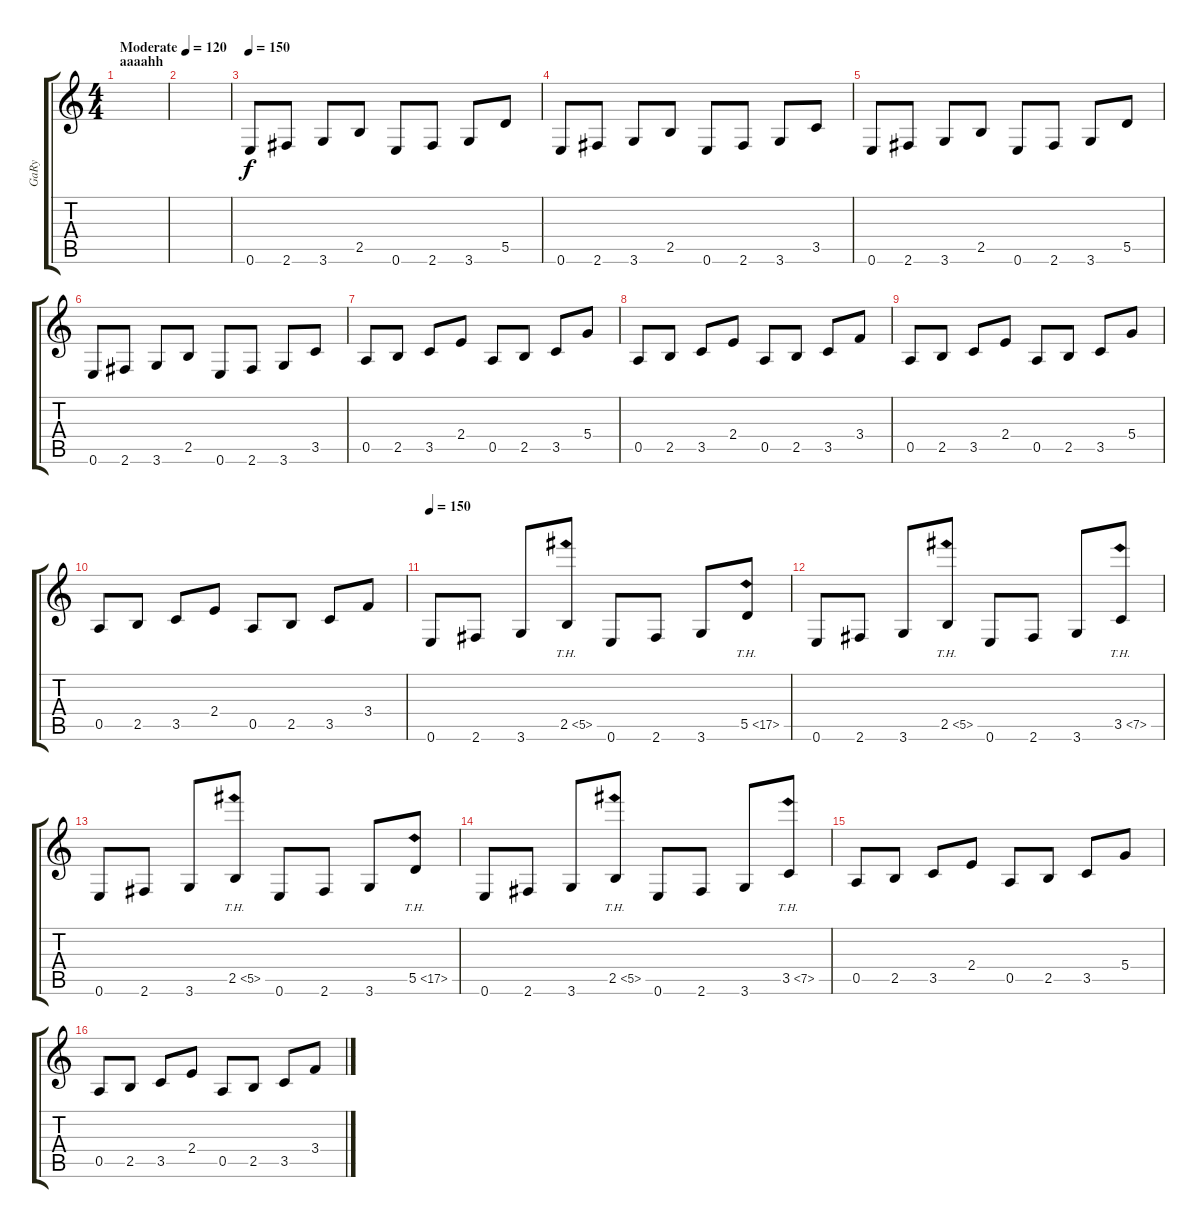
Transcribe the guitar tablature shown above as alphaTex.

\track ("GaRy" "GaRy") {instrument distortionguitar}
\staff {score tabs}
\tuning (E4 B3 G3 D3 A2 E2) {hide}
\ts (4 4)
\section ("" "aaaahh")
\tempo (120 "Moderate")
\clef g2
\ks c
|
|
\tempo 150
0.6.8 2.6.8 3.6.8 2.5.8 0.6.8 2.6.8 3.6.8 5.5.8 |
0.6.8 2.6.8 3.6.8 2.5.8 0.6.8 2.6.8 3.6.8 3.5.8 |
0.6.8 2.6.8 3.6.8 2.5.8 0.6.8 2.6.8 3.6.8 5.5.8 |
0.6.8 2.6.8 3.6.8 2.5.8 0.6.8 2.6.8 3.6.8 3.5.8 |
0.5.8 2.5.8 3.5.8 2.4.8 0.5.8 2.5.8 3.5.8 5.4.8 |
0.5.8 2.5.8 3.5.8 2.4.8 0.5.8 2.5.8 3.5.8 3.4.8 |
0.5.8 2.5.8 3.5.8 2.4.8 0.5.8 2.5.8 3.5.8 5.4.8 |
0.5.8 2.5.8 3.5.8 2.4.8 0.5.8 2.5.8 3.5.8 3.4.8 |
\tempo 150
0.6.8 2.6.8 3.6.8 2.5{th 3}.8 0.6.8 2.6.8 3.6.8 5.5{th 12}.8 |
0.6.8 2.6.8 3.6.8 2.5{th 3}.8 0.6.8 2.6.8 3.6.8 3.5{th 4}.8 |
0.6.8 2.6.8 3.6.8 2.5{th 3}.8 0.6.8 2.6.8 3.6.8 5.5{th 12}.8 |
0.6.8 2.6.8 3.6.8 2.5{th 3}.8 0.6.8 2.6.8 3.6.8 3.5{th 4}.8 |
0.5.8 2.5.8 3.5.8 2.4.8 0.5.8 2.5.8 3.5.8 5.4.8 |
0.5.8 2.5.8 3.5.8 2.4.8 0.5.8 2.5.8 3.5.8 3.4.8
